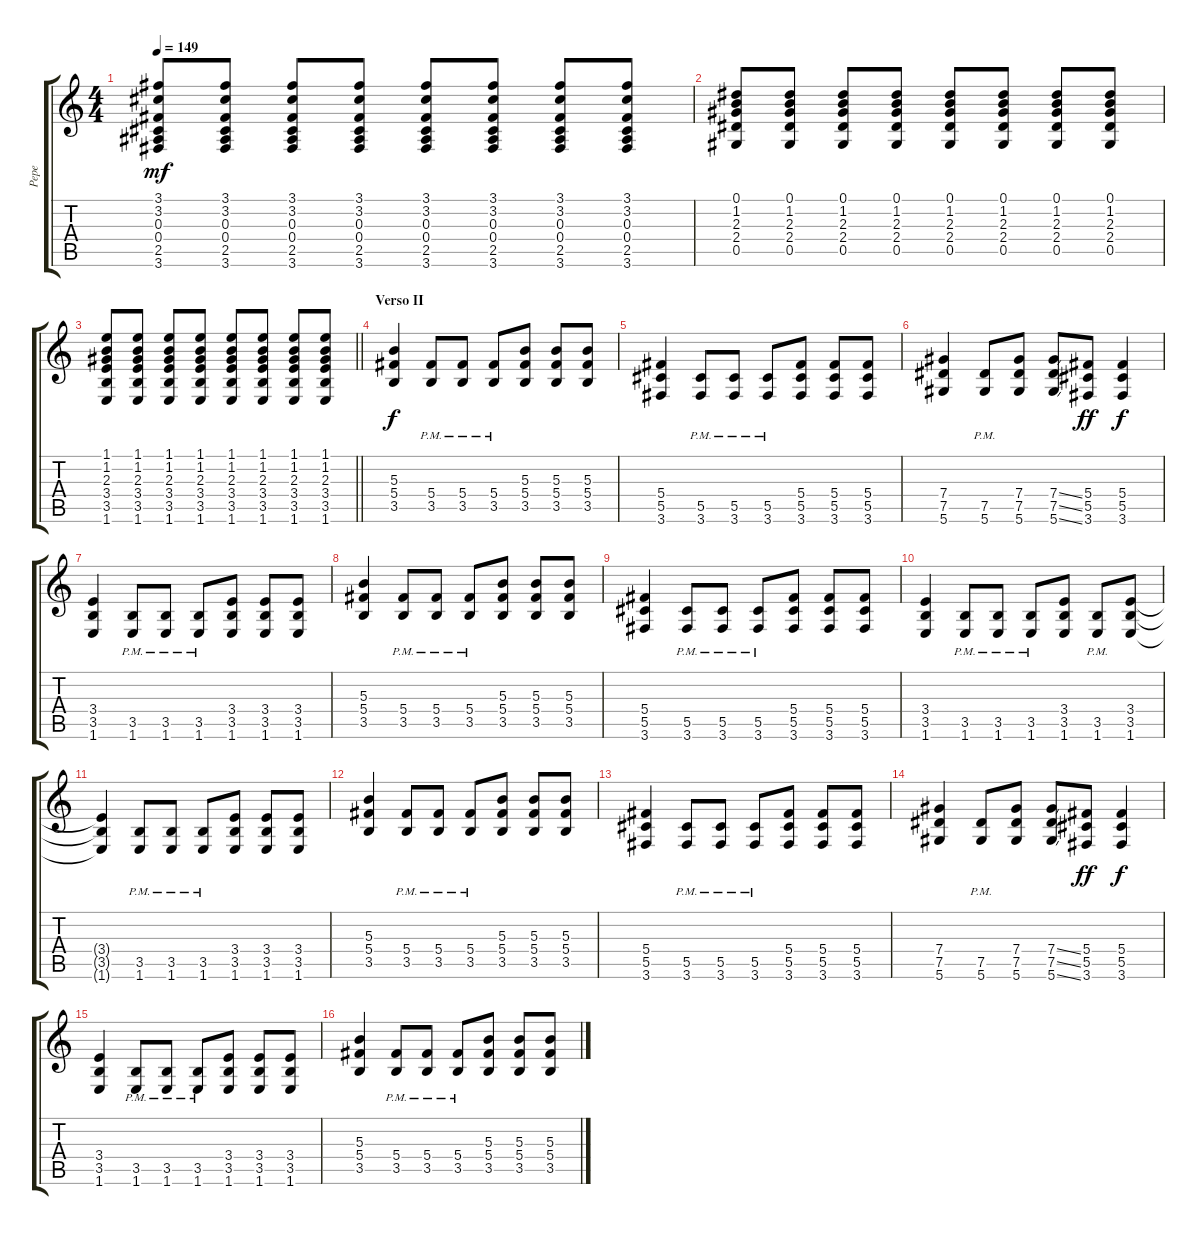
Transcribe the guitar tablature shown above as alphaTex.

\track ("Pepe" "Pepe") {instrument distortionguitar}
\staff {score tabs}
\tuning (Eb4 Bb3 Gb3 Db3 Ab2 Eb2) {hide}
\ts (4 4)
\tempo 149
\clef g2
\ks c
(3.1 3.2 0.3 0.4 2.5 3.6).8{dy mf} (3.1 3.2 0.3 0.4 2.5 3.6).8 (3.1 3.2 0.3 0.4 2.5 3.6).8 (3.1 3.2 0.3 0.4 2.5 3.6).8 (3.1 3.2 0.3 0.4 2.5 3.6).8 (3.1 3.2 0.3 0.4 2.5 3.6).8 (3.1 3.2 0.3 0.4 2.5 3.6).8 (3.1 3.2 0.3 0.4 2.5 3.6).8 |
(0.1 1.2 2.3 2.4 0.5).8 (0.1 1.2 2.3 2.4 0.5).8 (0.1 1.2 2.3 2.4 0.5).8 (0.1 1.2 2.3 2.4 0.5).8 (0.1 1.2 2.3 2.4 0.5).8 (0.1 1.2 2.3 2.4 0.5).8 (0.1 1.2 2.3 2.4 0.5).8 (0.1 1.2 2.3 2.4 0.5).8 |
\barLineRight lightlight
(1.1 1.2 2.3 3.4 3.5 1.6).8 (1.1 1.2 2.3 3.4 3.5 1.6).8 (1.1 1.2 2.3 3.4 3.5 1.6).8 (1.1 1.2 2.3 3.4 3.5 1.6).8 (1.1 1.2 2.3 3.4 3.5 1.6).8 (1.1 1.2 2.3 3.4 3.5 1.6).8 (1.1 1.2 2.3 3.4 3.5 1.6).8 (1.1 1.2 2.3 3.4 3.5 1.6).8 |
\section ("" "Verso II")
(5.3 5.4 3.5).4{dy f} (5.4{pm} 3.5{pm}).8 (5.4{pm} 3.5{pm}).8 (5.4{pm} 3.5{pm}).8 (5.3 5.4 3.5).8 (5.3 5.4 3.5).8 (5.3 5.4 3.5).8 |
(5.4 5.5 3.6).4 (5.5{pm} 3.6{pm}).8 (5.5{pm} 3.6{pm}).8 (5.5{pm} 3.6{pm}).8 (5.4 5.5 3.6).8 (5.4 5.5 3.6).8 (5.4 5.5 3.6).8 |
(7.4 7.5 5.6).4 (7.5{pm} 5.6{pm}).8 (7.4 7.5 5.6).8 (7.4{ss} 7.5{ss} 5.6{ss}).8 (5.4 5.5 3.6).8{dy ff} (5.4 5.5 3.6).4{dy f} |
(3.4 3.5 1.6).4 (3.5{pm} 1.6{pm}).8 (3.5{pm} 1.6{pm}).8 (3.5{pm} 1.6{pm}).8 (3.4 3.5 1.6).8 (3.4 3.5 1.6).8 (3.4 3.5 1.6).8 |
(5.3 5.4 3.5).4 (5.4{pm} 3.5{pm}).8 (5.4{pm} 3.5{pm}).8 (5.4{pm} 3.5{pm}).8 (5.3 5.4 3.5).8 (5.3 5.4 3.5).8 (5.3 5.4 3.5).8 |
(5.4 5.5 3.6).4 (5.5{pm} 3.6{pm}).8 (5.5{pm} 3.6{pm}).8 (5.5{pm} 3.6{pm}).8 (5.4 5.5 3.6).8 (5.4 5.5 3.6).8 (5.4 5.5 3.6).8 |
(3.4 3.5 1.6).4 (3.5{pm} 1.6{pm}).8 (3.5{pm} 1.6{pm}).8 (3.5{pm} 1.6{pm}).8 (3.4 3.5 1.6).8 (3.5{pm} 1.6{pm}).8 (3.4 3.5 1.6).8 |
(3.4{t} 3.5{t} 1.6{t}).4 (3.5{pm} 1.6{pm}).8 (3.5{pm} 1.6{pm}).8 (3.5{pm} 1.6{pm}).8 (3.4 3.5 1.6).8 (3.4 3.5 1.6).8 (3.4 3.5 1.6).8 |
(5.3 5.4 3.5).4 (5.4{pm} 3.5{pm}).8 (5.4{pm} 3.5{pm}).8 (5.4{pm} 3.5{pm}).8 (5.3 5.4 3.5).8 (5.3 5.4 3.5).8 (5.3 5.4 3.5).8 |
(5.4 5.5 3.6).4 (5.5{pm} 3.6{pm}).8 (5.5{pm} 3.6{pm}).8 (5.5{pm} 3.6{pm}).8 (5.4 5.5 3.6).8 (5.4 5.5 3.6).8 (5.4 5.5 3.6).8 |
(7.4 7.5 5.6).4 (7.5{pm} 5.6{pm}).8 (7.4 7.5 5.6).8 (7.4{ss} 7.5{ss} 5.6{ss}).8 (5.4 5.5 3.6).8{dy ff} (5.4 5.5 3.6).4{dy f} |
(3.4 3.5 1.6).4 (3.5{pm} 1.6{pm}).8 (3.5{pm} 1.6{pm}).8 (3.5{pm} 1.6{pm}).8 (3.4 3.5 1.6).8 (3.4 3.5 1.6).8 (3.4 3.5 1.6).8 |
(5.3 5.4 3.5).4 (5.4{pm} 3.5{pm}).8 (5.4{pm} 3.5{pm}).8 (5.4{pm} 3.5{pm}).8 (5.3 5.4 3.5).8 (5.3 5.4 3.5).8 (5.3 5.4 3.5).8
